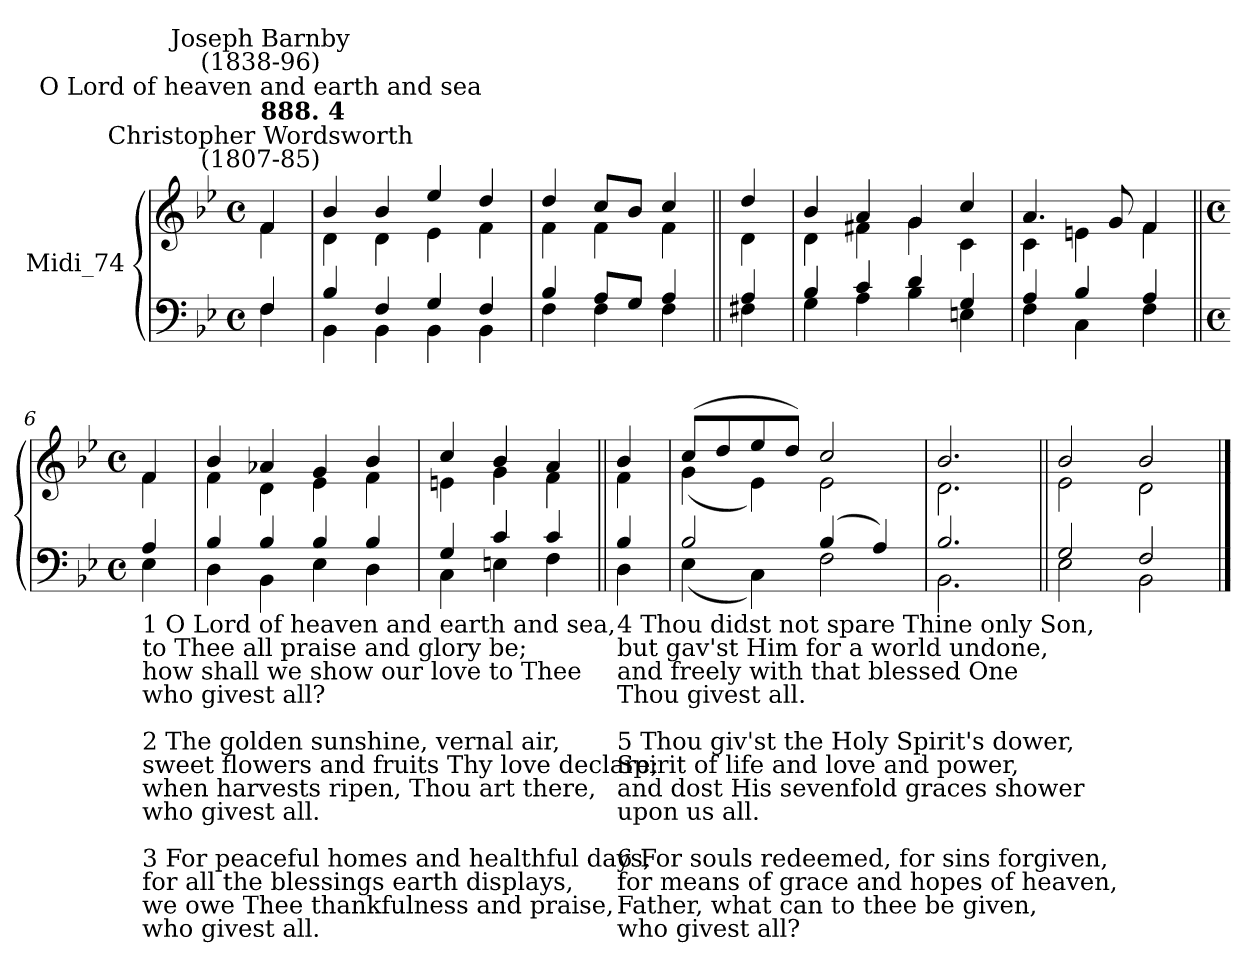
**kern	**kern
*part2	*part1
*staff2	*staff1
*I"Midi_74	*I"Midi_74
*clefF4	*clefG2
*k[b-e-]	*k[b-e-]
*B-:	*B-:
*M4/4	*M4/4
*met(c)	*met(c)
=	=
*^	*^
!	!	!LO:TX:a:cj:t=Christopher Wordsworth\n(1807-85)	!
!	!	!LO:TX:a:B:t=888. 4	!
!	!	!LO:TX:a:cj:t=O Lord of heaven and earth and sea	!
!	!	!LO:TX:a:cj:t=Joseph Barnby\n(1838-96)	!
4F/	4F\	4f/	4f\
=1	=1	=1	=1
4B-/	4BB-\	4b-/	4d\
4F/	4BB-\	4b-/	4d\
4G/	4BB-\	4ee-/	4e-\
4F/	4BB-\	4dd/	4f\
=2	=2	=2	=2
4B-/	4F\	4dd/	4f\
8A/L	4F\	8cc/L	4f\
8G/J	.	8b-/J	.
4A/	4F\	4cc/	4f\
=3||	=3||	=3||	=3||
4A/	4F#X\	4dd/	4d\
=4	=4	=4	=4
4B-/	4G\	4b-/	4d\
4c/	4A\	4a/	4f#X\
4d/	4B-\	4g/	4g\
4G/	4En\	4cc/	4c\
=5	=5	=5	=5
4A/	4F\	4.a/	4c\
4B-/	4C\	.	4en\
.	.	8g/	.
4A/	4F\	4f/	4f\
!!LO:LB:g=z	!!
=6||	=6||	=6||	=6||
*M4/4	*	*M4/4	*
*met(c)	*	*met(c)	*
!LO:TX:b:t=1 O Lord of heaven and earth and sea,\nto Thee all praise and glory be;\nhow shall we show our love to Thee\nwho givest all?\n\n2 The golden sunshine, vernal air,\nsweet flowers and fruits Thy love declare;\nwhen harvests ripen, Thou art there,\nwho givest all.\n\n3 For peaceful homes and healthful days,\nfor all the blessings earth displays,\nwe owe Thee thankfulness and praise,\nwho givest all.	!	!	!
4A/	4E-\	4f/	4f\
=7	=7	=7	=7
4B-/	4D\	4b-/	4f\
4B-/	4BB-\	4a-X/	4d\
4B-/	4E-\	4g/	4e-\
4B-/	4D\	4b-/	4f\
=8	=8	=8	=8
4G/	4C\	4cc/	4en\
4c/	4En\	4b-/	4g\
4c/	4F\	4a/	4f\
=9||	=9||	=9||	=9||
!LO:TX:b:t=4 Thou didst not spare Thine only Son,\nbut gav'st Him for a world undone,\nand freely with that blessed One\nThou givest all.\n\n5 Thou giv'st the Holy Spirit's dower,\nSpirit of life and love and power,\nand dost His sevenfold graces shower\nupon us all.\n\n6 For souls redeemed, for sins forgiven,\nfor means of grace and hopes of heaven,\nFather, what can to thee be given,\nwho givest all?	!	!	!
4B-/	4D\	4b-/	4f\
=10	=10	=10	=10
2B-/	(<4E-\	(>8cc/L	(<4g\
.	.	8dd/	.
.	4C\)	8ee-/	4e-\)
.	.	8dd/J)	.
(>4B-/	2F\	2cc/	2e-\
4A/)	.	.	.
=11	=11	=11	=11
2.B-/	2.BB-\	2.b-/	2.d\
=12||	=12||	=12||	=12||
2G/	2E-\	2b-/	2e-\
2F/	2BB-\	2b-/	2d\
*v	*v	*	*
*	*v	*v
==	==
*-	*-
